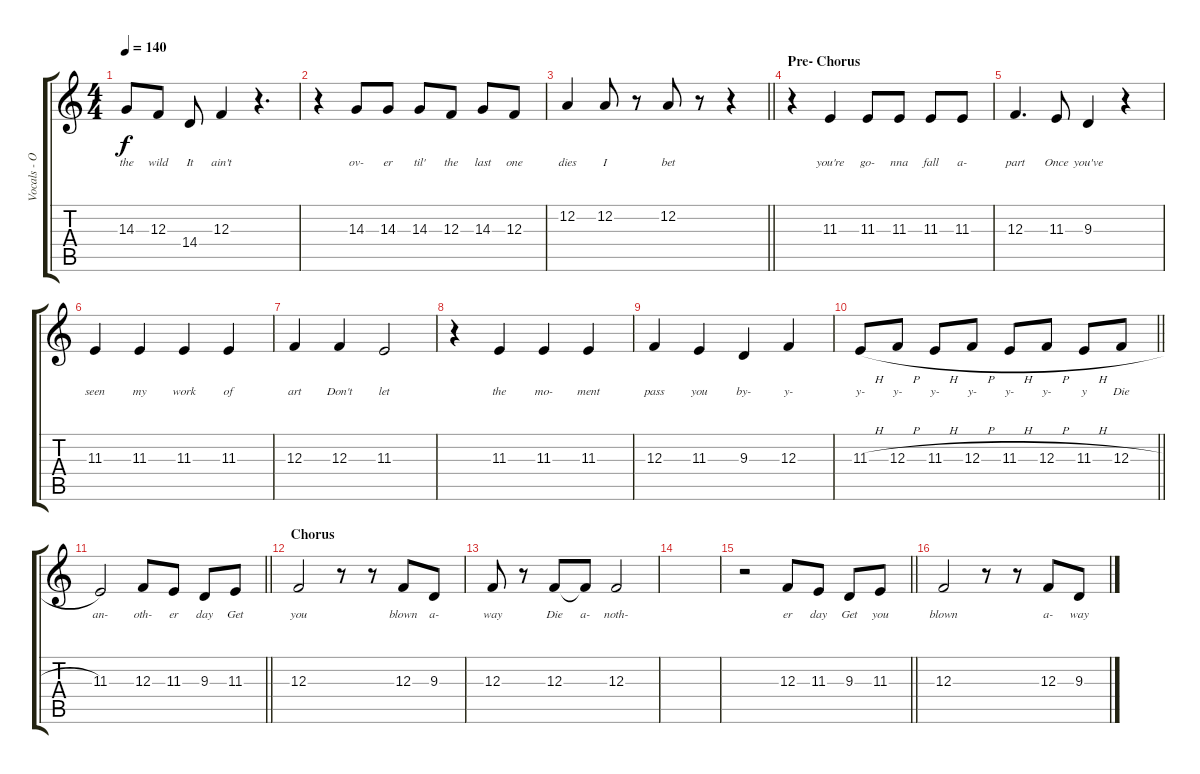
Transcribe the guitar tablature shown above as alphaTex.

\track ("Vocals - Olliver Twisted" "Vocals - O") {instrument sopranosax}
\staff {score tabs}
\tuning (D4 A3 F3 C3 G2 D2) {hide}
\ts (4 4)
\tempo 140
\clef g2
\ks c
14.3.8{lyrics (0 "the") lyrics (1 "") lyrics (2 "") lyrics (3 "") lyrics (4 "") dy f} 12.3.8{lyrics (0 "wild") lyrics (1 "") lyrics (2 "") lyrics (3 "") lyrics (4 "")} 14.4.8{lyrics (0 "It") lyrics (1 "") lyrics (2 "") lyrics (3 "") lyrics (4 "")} 12.3.4{lyrics (0 "ain't") lyrics (1 "") lyrics (2 "") lyrics (3 "") lyrics (4 "")} r.4{d} |
r.4 14.3.8{lyrics (0 "ov-") lyrics (1 "") lyrics (2 "") lyrics (3 "") lyrics (4 "")} 14.3.8{lyrics (0 "er") lyrics (1 "") lyrics (2 "") lyrics (3 "") lyrics (4 "")} 14.3.8{lyrics (0 "til'") lyrics (1 "") lyrics (2 "") lyrics (3 "") lyrics (4 "")} 12.3.8{lyrics (0 "the") lyrics (1 "") lyrics (2 "") lyrics (3 "") lyrics (4 "")} 14.3.8{lyrics (0 "last") lyrics (1 "") lyrics (2 "") lyrics (3 "") lyrics (4 "")} 12.3.8{lyrics (0 "one") lyrics (1 "") lyrics (2 "") lyrics (3 "") lyrics (4 "")} |
\barLineRight lightlight
12.2.4{lyrics (0 "dies") lyrics (1 "") lyrics (2 "") lyrics (3 "") lyrics (4 "")} 12.2.8{lyrics (0 "I") lyrics (1 "") lyrics (2 "") lyrics (3 "") lyrics (4 "")} r.8 12.2.8{lyrics (0 "bet") lyrics (1 "") lyrics (2 "") lyrics (3 "") lyrics (4 "")} r.8 r.4 |
\section ("" "Pre- Chorus")
r.4 11.3.4{lyrics (0 "you're") lyrics (1 "") lyrics (2 "") lyrics (3 "") lyrics (4 "")} 11.3.8{lyrics (0 "go-") lyrics (1 "") lyrics (2 "") lyrics (3 "") lyrics (4 "")} 11.3.8{lyrics (0 "nna") lyrics (1 "") lyrics (2 "") lyrics (3 "") lyrics (4 "")} 11.3.8{lyrics (0 "fall") lyrics (1 "") lyrics (2 "") lyrics (3 "") lyrics (4 "")} 11.3.8{lyrics (0 "a-") lyrics (1 "") lyrics (2 "") lyrics (3 "") lyrics (4 "")} |
12.3.4{d lyrics (0 "part") lyrics (1 "") lyrics (2 "") lyrics (3 "") lyrics (4 "")} 11.3.8{lyrics (0 "Once") lyrics (1 "") lyrics (2 "") lyrics (3 "") lyrics (4 "")} 9.3.4{lyrics (0 "you've") lyrics (1 "") lyrics (2 "") lyrics (3 "") lyrics (4 "")} r.4 |
11.3.4{lyrics (0 "seen") lyrics (1 "") lyrics (2 "") lyrics (3 "") lyrics (4 "")} 11.3.4{lyrics (0 "my") lyrics (1 "") lyrics (2 "") lyrics (3 "") lyrics (4 "")} 11.3.4{lyrics (0 "work") lyrics (1 "") lyrics (2 "") lyrics (3 "") lyrics (4 "")} 11.3.4{lyrics (0 "of") lyrics (1 "") lyrics (2 "") lyrics (3 "") lyrics (4 "")} |
12.3.4{lyrics (0 "art") lyrics (1 "") lyrics (2 "") lyrics (3 "") lyrics (4 "")} 12.3.4{lyrics (0 "Don't") lyrics (1 "") lyrics (2 "") lyrics (3 "") lyrics (4 "")} 11.3.2{lyrics (0 "let") lyrics (1 "") lyrics (2 "") lyrics (3 "") lyrics (4 "")} |
r.4 11.3.4{lyrics (0 "the") lyrics (1 "") lyrics (2 "") lyrics (3 "") lyrics (4 "")} 11.3.4{lyrics (0 "mo-") lyrics (1 "") lyrics (2 "") lyrics (3 "") lyrics (4 "")} 11.3.4{lyrics (0 "ment") lyrics (1 "") lyrics (2 "") lyrics (3 "") lyrics (4 "")} |
12.3.4{lyrics (0 "pass") lyrics (1 "") lyrics (2 "") lyrics (3 "") lyrics (4 "")} 11.3.4{lyrics (0 "you") lyrics (1 "") lyrics (2 "") lyrics (3 "") lyrics (4 "")} 9.3.4{lyrics (0 "by-") lyrics (1 "") lyrics (2 "") lyrics (3 "") lyrics (4 "")} 12.3.4{lyrics (0 "y-") lyrics (1 "") lyrics (2 "") lyrics (3 "") lyrics (4 "")} |
\barLineRight lightlight
11.3{h}.8{lyrics (0 "y-") lyrics (1 "") lyrics (2 "") lyrics (3 "") lyrics (4 "")} 12.3{h}.8{lyrics (0 "y-") lyrics (1 "") lyrics (2 "") lyrics (3 "") lyrics (4 "")} 11.3{h}.8{lyrics (0 "y-") lyrics (1 "") lyrics (2 "") lyrics (3 "") lyrics (4 "")} 12.3{h}.8{lyrics (0 "y-") lyrics (1 "") lyrics (2 "") lyrics (3 "") lyrics (4 "")} 11.3{h}.8{lyrics (0 "y-") lyrics (1 "") lyrics (2 "") lyrics (3 "") lyrics (4 "")} 12.3{h}.8{lyrics (0 "y-") lyrics (1 "") lyrics (2 "") lyrics (3 "") lyrics (4 "")} 11.3{h}.8{lyrics (0 "y") lyrics (1 "") lyrics (2 "") lyrics (3 "") lyrics (4 "")} 12.3{h}.8{lyrics (0 "Die") lyrics (1 "") lyrics (2 "") lyrics (3 "") lyrics (4 "")} |
\barLineRight lightlight
11.3.2{lyrics (0 "an-") lyrics (1 "") lyrics (2 "") lyrics (3 "") lyrics (4 "")} 12.3.8{lyrics (0 "oth-") lyrics (1 "") lyrics (2 "") lyrics (3 "") lyrics (4 "")} 11.3.8{lyrics (0 "er") lyrics (1 "") lyrics (2 "") lyrics (3 "") lyrics (4 "")} 9.3.8{lyrics (0 "day") lyrics (1 "") lyrics (2 "") lyrics (3 "") lyrics (4 "")} 11.3.8{lyrics (0 "Get") lyrics (1 "") lyrics (2 "") lyrics (3 "") lyrics (4 "")} |
\section ("" "Chorus")
12.3.2{lyrics (0 "you") lyrics (1 "") lyrics (2 "") lyrics (3 "") lyrics (4 "")} r.8 r.8 12.3.8{lyrics (0 "blown") lyrics (1 "") lyrics (2 "") lyrics (3 "") lyrics (4 "")} 9.3.8{lyrics (0 "a-") lyrics (1 "") lyrics (2 "") lyrics (3 "") lyrics (4 "")} |
12.3.8{lyrics (0 "way") lyrics (1 "") lyrics (2 "") lyrics (3 "") lyrics (4 "")} r.8 12.3.8{lyrics (0 "Die") lyrics (1 "") lyrics (2 "") lyrics (3 "") lyrics (4 "")} 12.3{t}.8{lyrics (0 "a-") lyrics (1 "") lyrics (2 "") lyrics (3 "") lyrics (4 "")} 12.3.2{lyrics (0 "noth-") lyrics (1 "") lyrics (2 "") lyrics (3 "") lyrics (4 "")} |
|
\barLineRight lightlight
r.2 12.3.8{lyrics (0 "er") lyrics (1 "") lyrics (2 "") lyrics (3 "") lyrics (4 "")} 11.3.8{lyrics (0 "day") lyrics (1 "") lyrics (2 "") lyrics (3 "") lyrics (4 "")} 9.3.8{lyrics (0 "Get") lyrics (1 "") lyrics (2 "") lyrics (3 "") lyrics (4 "")} 11.3.8{lyrics (0 "you") lyrics (1 "") lyrics (2 "") lyrics (3 "") lyrics (4 "")} |
12.3.2{lyrics (0 "blown") lyrics (1 "") lyrics (2 "") lyrics (3 "") lyrics (4 "")} r.8 r.8 12.3.8{lyrics (0 "a-") lyrics (1 "") lyrics (2 "") lyrics (3 "") lyrics (4 "")} 9.3.8{lyrics (0 "way") lyrics (1 "") lyrics (2 "") lyrics (3 "") lyrics (4 "")}
